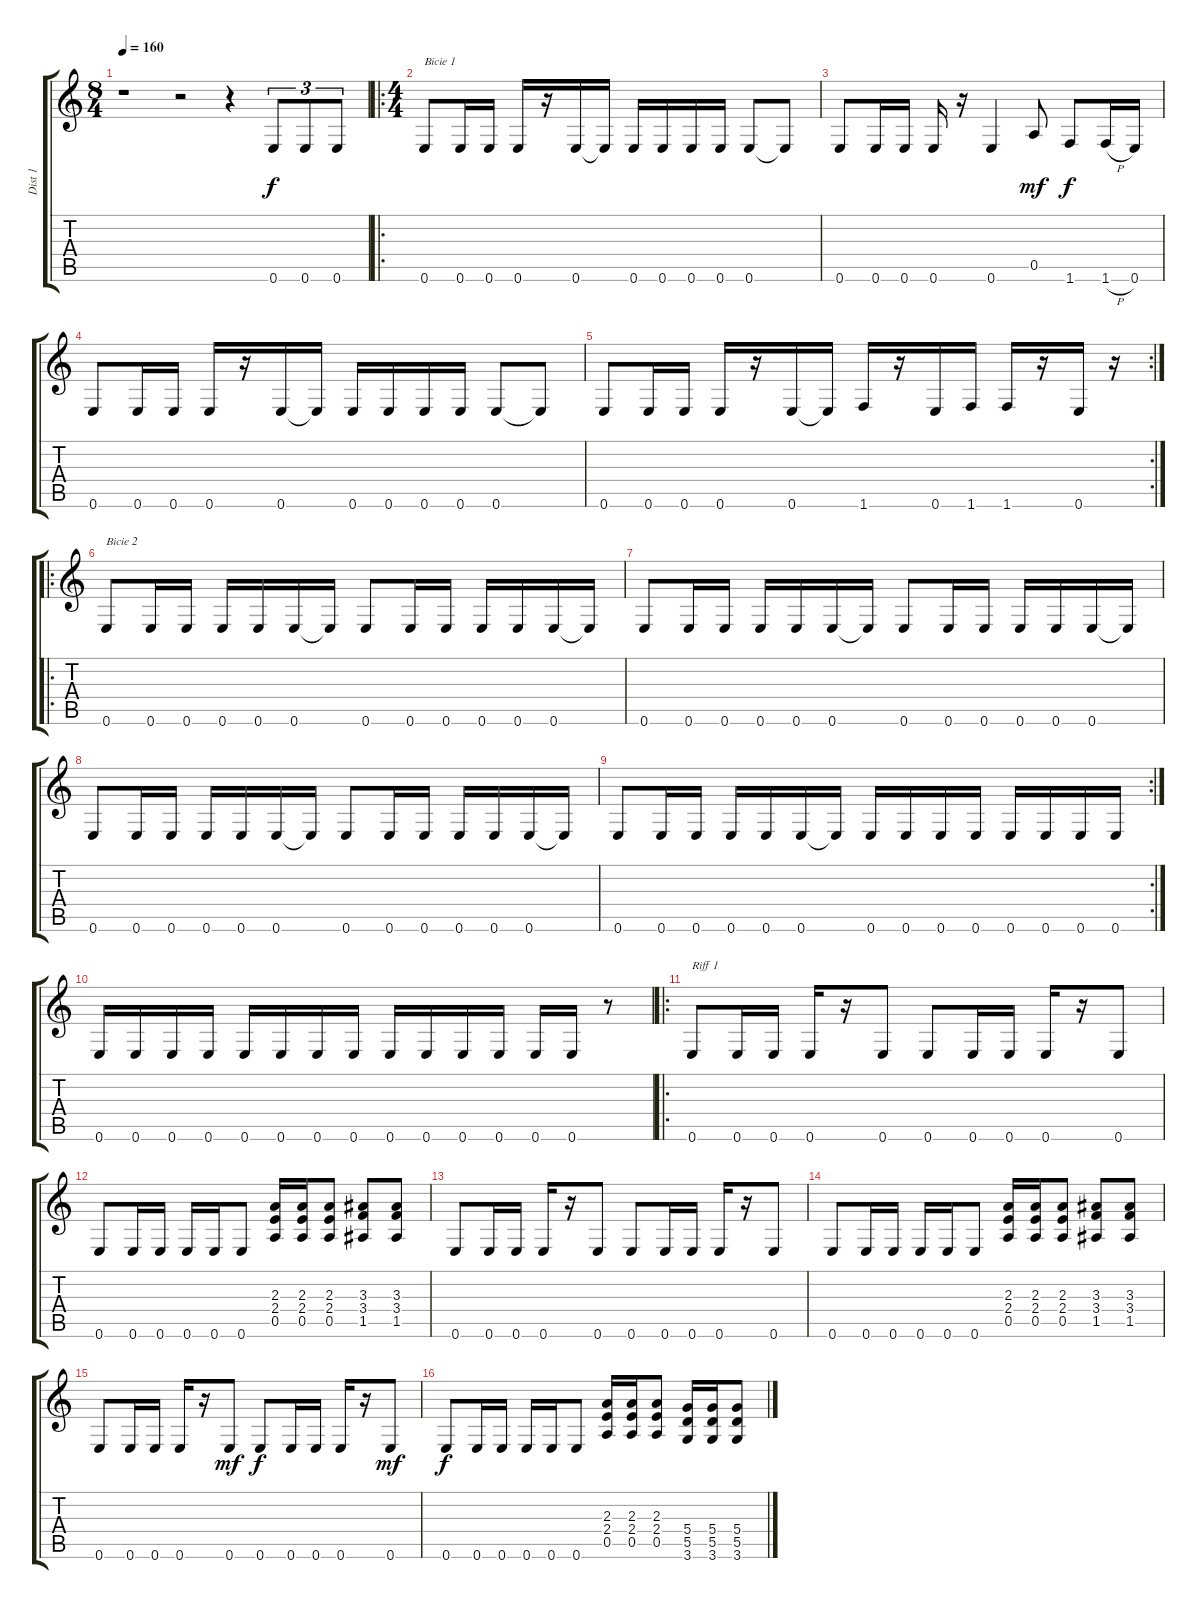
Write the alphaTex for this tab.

\track ("Dist 1" "Dist 1") {instrument overdrivenguitar}
\staff {score tabs}
\tuning (E4 B3 G3 D3 A2 E2) {hide}
\ts (8 4)
\tempo 160
\clef g2
\ks c
r.1{dy f instrument overdrivenguitar} r.2 r.4 0.6.8{tu (3 2)} 0.6.8{tu (3 2)} 0.6.8{tu (3 2)} |
\ro
\ts (4 4)
0.6.8{txt "Bicie 1"} 0.6.16 0.6.16 0.6.16 r.16 0.6.16 0.6{t}.16 0.6.16 0.6.16 0.6.16 0.6.16 0.6.8 0.6{t}.8 |
0.6.8 0.6.16 0.6.16 0.6.16 r.16 0.6.4 0.5.8{dy mf} 1.6.8{dy f} 1.6{h}.16 0.6.16 |
0.6.8 0.6.16 0.6.16 0.6.16 r.16 0.6.16 0.6{t}.16 0.6.16 0.6.16 0.6.16 0.6.16 0.6.8 0.6{t}.8 |
\rc 2
0.6.8 0.6.16 0.6.16 0.6.16 r.16 0.6.16 0.6{t}.16 1.6.16 r.16 0.6.16 1.6.16 1.6.16 r.16 0.6.16 r.16 |
\ro
0.6.8{txt "Bicie 2"} 0.6.16 0.6.16 0.6.16 0.6.16 0.6.16 0.6{t}.16 0.6.8 0.6.16 0.6.16 0.6.16 0.6.16 0.6.16 0.6{t}.16 |
0.6.8 0.6.16 0.6.16 0.6.16 0.6.16 0.6.16 0.6{t}.16 0.6.8 0.6.16 0.6.16 0.6.16 0.6.16 0.6.16 0.6{t}.16 |
0.6.8 0.6.16 0.6.16 0.6.16 0.6.16 0.6.16 0.6{t}.16 0.6.8 0.6.16 0.6.16 0.6.16 0.6.16 0.6.16 0.6{t}.16 |
\rc 2
0.6.8 0.6.16 0.6.16 0.6.16 0.6.16 0.6.16 0.6{t}.16 0.6.16 0.6.16 0.6.16 0.6.16 0.6.16 0.6.16 0.6.16 0.6.16 |
0.6.16 0.6.16 0.6.16 0.6.16 0.6.16 0.6.16 0.6.16 0.6.16 0.6.16 0.6.16 0.6.16 0.6.16 0.6.16 0.6.16 r.8 |
\ro
0.6.8{txt "Riff 1"} 0.6.16 0.6.16 0.6.16 r.16 0.6.8 0.6.8 0.6.16 0.6.16 0.6.16 r.16 0.6.8 |
0.6.8 0.6.16 0.6.16 0.6.16 0.6.16 0.6.8 (2.3 2.4 0.5).16 (2.3 2.4 0.5).16 (2.3 2.4 0.5).8 (3.3 3.4 1.5).8 (3.3 3.4 1.5).8 |
0.6.8 0.6.16 0.6.16 0.6.16 r.16 0.6.8 0.6.8 0.6.16 0.6.16 0.6.16 r.16 0.6.8 |
0.6.8 0.6.16 0.6.16 0.6.16 0.6.16 0.6.8 (2.3 2.4 0.5).16 (2.3 2.4 0.5).16 (2.3 2.4 0.5).8 (3.3 3.4 1.5).8 (3.3 3.4 1.5).8 |
0.6.8 0.6.16 0.6.16 0.6.16 r.16 0.6.8{dy mf} 0.6.8{dy f} 0.6.16 0.6.16 0.6.16 r.16 0.6.8{dy mf} |
0.6.8{dy f} 0.6.16 0.6.16 0.6.16 0.6.16 0.6.8 (2.3 2.4 0.5).16 (2.3 2.4 0.5).16 (2.3 2.4 0.5).8 (5.4 5.5 3.6).16 (5.4 5.5 3.6).16 (5.4 5.5 3.6).8
